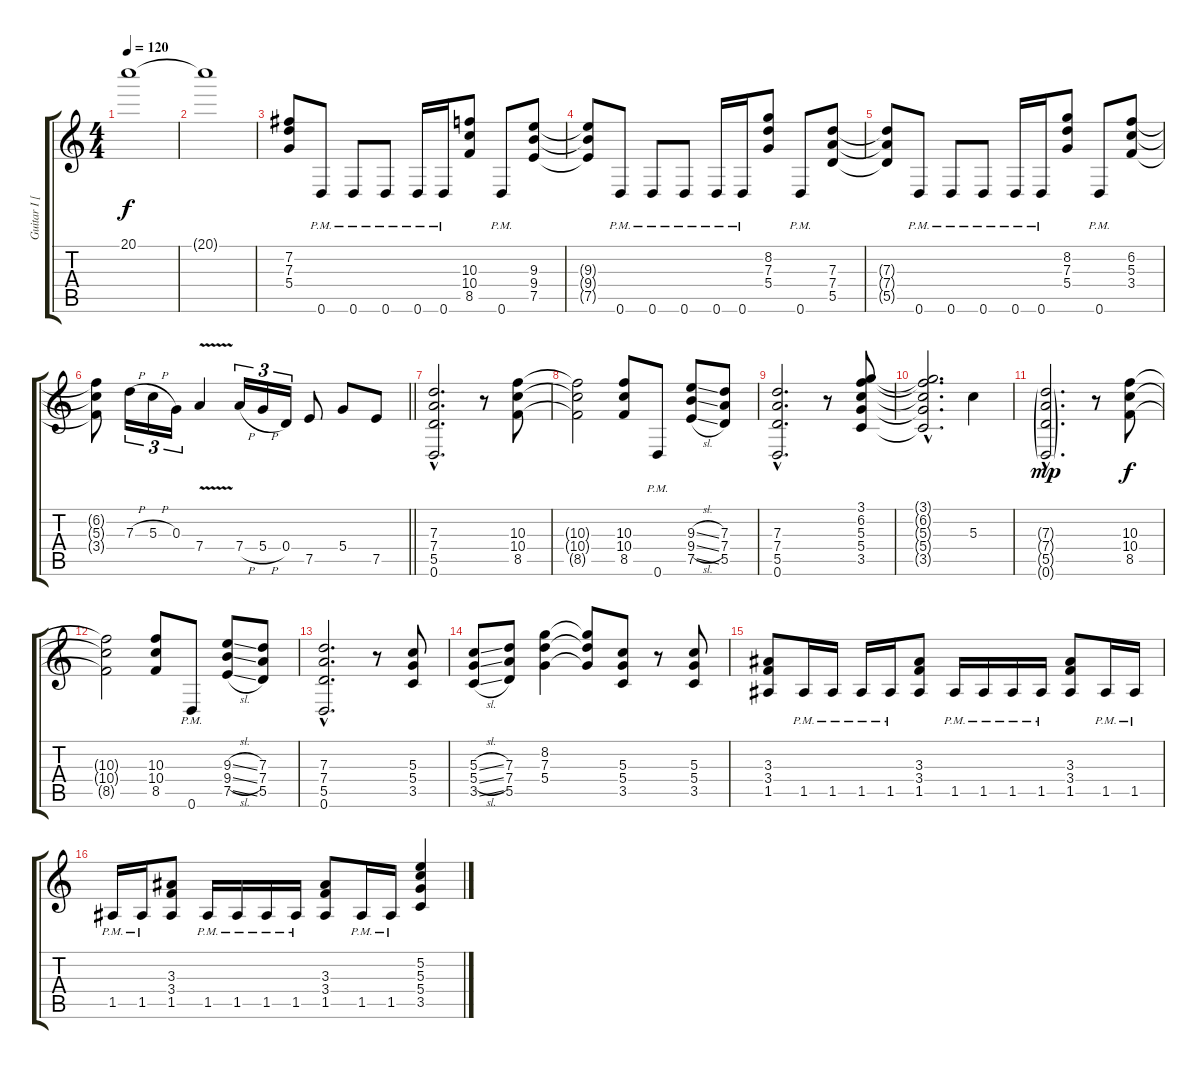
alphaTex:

\track ("Guitar I [Lead-Solo]" "Guitar I [") {instrument overdrivenguitar}
\staff {score tabs}
\tuning (E4 B3 G3 D3 A2 D2) {hide}
\ts (4 4)
\tempo 120
\clef g2
\ks c
20.1{t}.1{dy f} |
20.1{t}.1 |
(7.2 7.3 5.4).8 0.6{pm}.8 0.6{pm}.8 0.6{pm}.8 0.6{pm}.16 0.6{pm}.16 (10.3 10.4 8.5).8 0.6{pm}.8 (9.3 9.4 7.5).8 |
(9.3{t} 9.4{t} 7.5{t}).8 0.6{pm}.8 0.6{pm}.8 0.6{pm}.8 0.6{pm}.16 0.6{pm}.16 (8.2 7.3 5.4).8 0.6{pm}.8 (7.3 7.4 5.5).8 |
(7.3{t} 7.4{t} 5.5{t}).8 0.6{pm}.8 0.6{pm}.8 0.6{pm}.8 0.6{pm}.16 0.6{pm}.16 (8.2 7.3 5.4).8 0.6{pm}.8 (6.2 5.3 3.4).8 |
\barLineRight lightlight
(6.2{t} 5.3{t} 3.4{t}).8 7.3{h}.16{tu (3 2)} 5.3{h}.16{tu (3 2)} 0.3.16{tu (3 2)} 7.4{v}.4 7.4{h}.16{tu (3 2)} 5.4{h}.16{tu (3 2)} 0.4.16{tu (3 2)} 7.5.8 5.4.8 7.5.8 |
(7.3{hac} 7.4{hac} 5.5{hac} 0.6{hac}).2{d} r.8 (10.3 10.4 8.5).8 |
(10.3{t} 10.4{t} 8.5{t}).2 (10.3 10.4 8.5).8 0.6{pm}.8 (9.3{sl} 9.4{sl} 7.5{sl}).8 (7.3 7.4 5.5).8 |
(7.3{hac} 7.4{hac} 5.5{hac} 0.6{hac}).2{d} r.8 (3.1 6.2 5.3 5.4 3.5).8 |
(3.1{hac t} 6.2{hac t} 5.3{hac t} 5.4{hac t} 3.5{hac t}).2{d} 5.3.4 |
(7.3{g hac} 7.4{g hac} 5.5{g hac} 0.6{g hac}).2{d dy mp} r.8 (10.3 10.4 8.5).8{dy f} |
(10.3{t} 10.4{t} 8.5{t}).2 (10.3 10.4 8.5).8 0.6{pm}.8 (9.3{sl} 9.4{sl} 7.5{sl}).8 (7.3 7.4 5.5).8 |
(7.3{hac} 7.4{hac} 5.5{hac} 0.6{hac}).2{d} r.8 (5.3 5.4 3.5).8 |
(5.3{sl} 5.4{sl} 3.5{sl}).8 (7.3 7.4 5.5).8 (8.2 7.3 5.4).4 (8.2{t} 7.3{t} 5.4{t}).8 (5.3 5.4 3.5).8 r.8 (5.3 5.4 3.5).8 |
(3.3 3.4 1.5).8 1.5{pm}.16 1.5{pm}.16 1.5{pm}.16 1.5{pm}.16 (3.3 3.4 1.5).8 1.5{pm}.16 1.5{pm}.16 1.5{pm}.16 1.5{pm}.16 (3.3 3.4 1.5).8 1.5{pm}.16 1.5{pm}.16 |
1.5{pm}.16 1.5{pm}.16 (3.3 3.4 1.5).8 1.5{pm}.16 1.5{pm}.16 1.5{pm}.16 1.5{pm}.16 (3.3 3.4 1.5).8 1.5{pm}.16 1.5{pm}.16 (5.2 5.3 5.4 3.5).4
